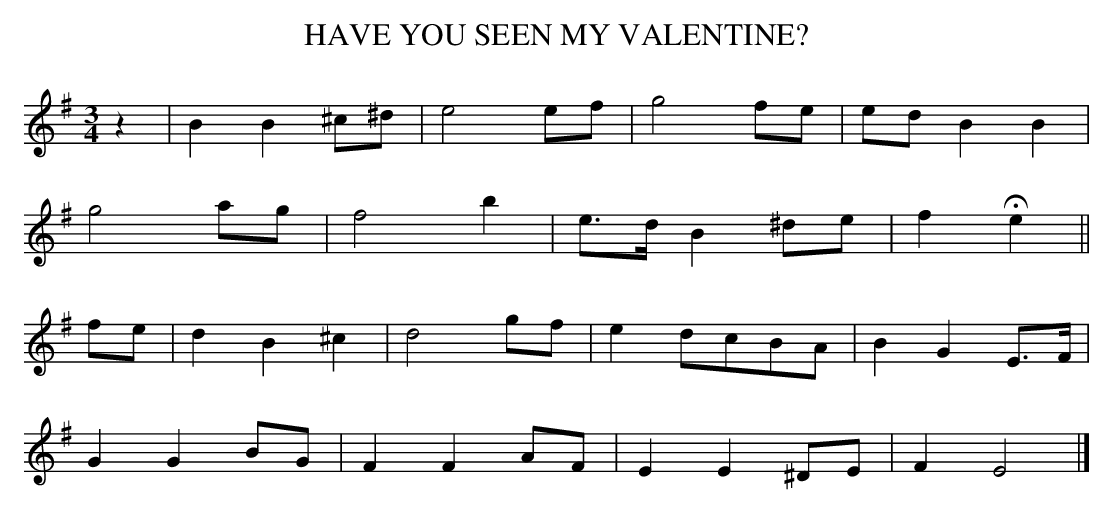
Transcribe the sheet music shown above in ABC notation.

X:1
T:HAVE YOU SEEN MY VALENTINE?
Y:"slow"
M:3/4
L:1/8
K:Em
z2|B2B2^c^d|e4ef|g4fe|ed B2B2|
g4ag|f4b2|e>d B2^de|f2 He2||
fe|d2B2^c2|d4gf|e2dcBA|B2G2E>F|
G2G2BG|F2F2AF|E2E2^DE|F2 E4|]
